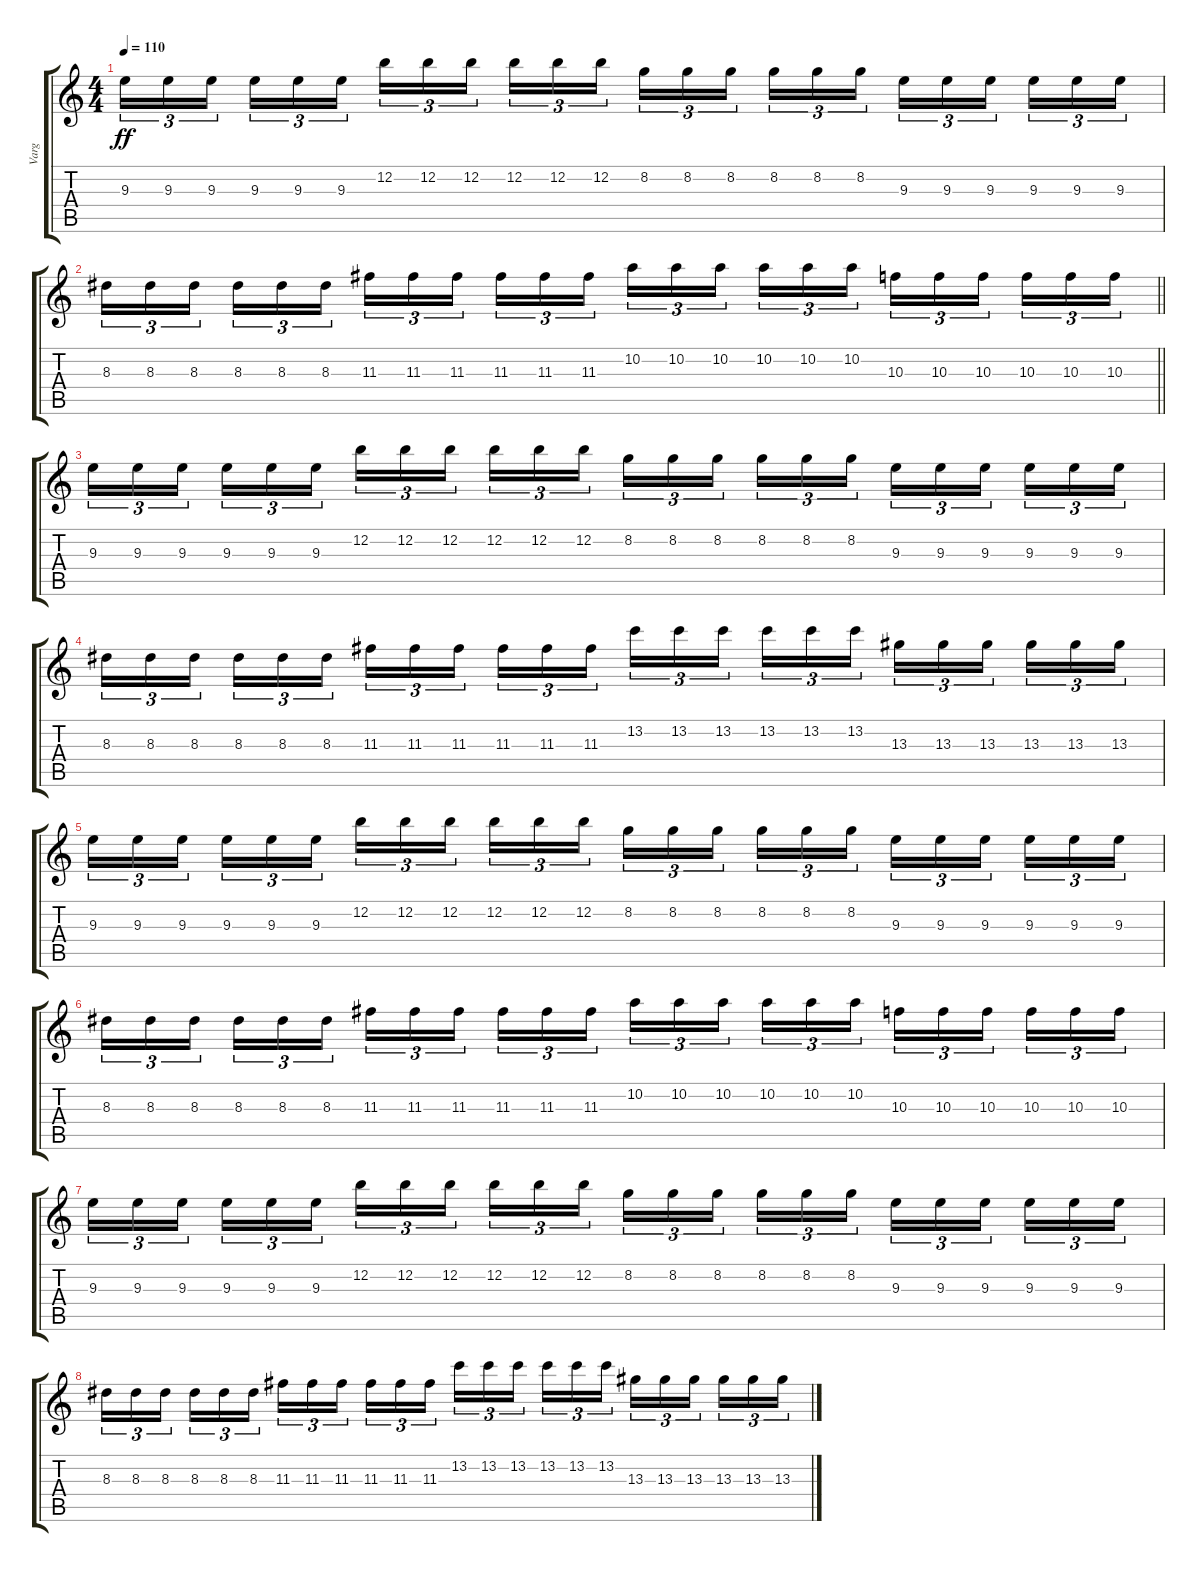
\track ("Varg" "Varg") {instrument distortionguitar}
\staff {score tabs}
\tuning (E4 B3 G3 D3 A2 E2) {hide}
\ts (4 4)
\tempo 110
\clef g2
\ks c
9.3.16{tu (3 2) dy ff} 9.3.16{tu (3 2)} 9.3.16{tu (3 2) beam splitsecondary} 9.3.16{tu (3 2)} 9.3.16{tu (3 2)} 9.3.16{tu (3 2)} 12.2.16{tu (3 2)} 12.2.16{tu (3 2)} 12.2.16{tu (3 2) beam splitsecondary} 12.2.16{tu (3 2)} 12.2.16{tu (3 2)} 12.2.16{tu (3 2)} 8.2.16{tu (3 2)} 8.2.16{tu (3 2)} 8.2.16{tu (3 2) beam splitsecondary} 8.2.16{tu (3 2)} 8.2.16{tu (3 2)} 8.2.16{tu (3 2)} 9.3.16{tu (3 2)} 9.3.16{tu (3 2)} 9.3.16{tu (3 2) beam splitsecondary} 9.3.16{tu (3 2)} 9.3.16{tu (3 2)} 9.3.16{tu (3 2)} |
\barLineRight lightlight
8.3.16{tu (3 2)} 8.3.16{tu (3 2)} 8.3.16{tu (3 2) beam splitsecondary} 8.3.16{tu (3 2)} 8.3.16{tu (3 2)} 8.3.16{tu (3 2)} 11.3.16{tu (3 2)} 11.3.16{tu (3 2)} 11.3.16{tu (3 2) beam splitsecondary} 11.3.16{tu (3 2)} 11.3.16{tu (3 2)} 11.3.16{tu (3 2)} 10.2.16{tu (3 2)} 10.2.16{tu (3 2)} 10.2.16{tu (3 2) beam splitsecondary} 10.2.16{tu (3 2)} 10.2.16{tu (3 2)} 10.2.16{tu (3 2)} 10.3.16{tu (3 2)} 10.3.16{tu (3 2)} 10.3.16{tu (3 2) beam splitsecondary} 10.3.16{tu (3 2)} 10.3.16{tu (3 2)} 10.3.16{tu (3 2)} |
9.3.16{tu (3 2)} 9.3.16{tu (3 2)} 9.3.16{tu (3 2) beam splitsecondary} 9.3.16{tu (3 2)} 9.3.16{tu (3 2)} 9.3.16{tu (3 2)} 12.2.16{tu (3 2)} 12.2.16{tu (3 2)} 12.2.16{tu (3 2) beam splitsecondary} 12.2.16{tu (3 2)} 12.2.16{tu (3 2)} 12.2.16{tu (3 2)} 8.2.16{tu (3 2)} 8.2.16{tu (3 2)} 8.2.16{tu (3 2) beam splitsecondary} 8.2.16{tu (3 2)} 8.2.16{tu (3 2)} 8.2.16{tu (3 2)} 9.3.16{tu (3 2)} 9.3.16{tu (3 2)} 9.3.16{tu (3 2) beam splitsecondary} 9.3.16{tu (3 2)} 9.3.16{tu (3 2)} 9.3.16{tu (3 2)} |
8.3.16{tu (3 2)} 8.3.16{tu (3 2)} 8.3.16{tu (3 2) beam splitsecondary} 8.3.16{tu (3 2)} 8.3.16{tu (3 2)} 8.3.16{tu (3 2)} 11.3.16{tu (3 2)} 11.3.16{tu (3 2)} 11.3.16{tu (3 2) beam splitsecondary} 11.3.16{tu (3 2)} 11.3.16{tu (3 2)} 11.3.16{tu (3 2)} 13.2.16{tu (3 2)} 13.2.16{tu (3 2)} 13.2.16{tu (3 2) beam splitsecondary} 13.2.16{tu (3 2)} 13.2.16{tu (3 2)} 13.2.16{tu (3 2)} 13.3.16{tu (3 2)} 13.3.16{tu (3 2)} 13.3.16{tu (3 2) beam splitsecondary} 13.3.16{tu (3 2)} 13.3.16{tu (3 2)} 13.3.16{tu (3 2)} |
9.3.16{tu (3 2)} 9.3.16{tu (3 2)} 9.3.16{tu (3 2) beam splitsecondary} 9.3.16{tu (3 2)} 9.3.16{tu (3 2)} 9.3.16{tu (3 2)} 12.2.16{tu (3 2)} 12.2.16{tu (3 2)} 12.2.16{tu (3 2) beam splitsecondary} 12.2.16{tu (3 2)} 12.2.16{tu (3 2)} 12.2.16{tu (3 2)} 8.2.16{tu (3 2)} 8.2.16{tu (3 2)} 8.2.16{tu (3 2) beam splitsecondary} 8.2.16{tu (3 2)} 8.2.16{tu (3 2)} 8.2.16{tu (3 2)} 9.3.16{tu (3 2)} 9.3.16{tu (3 2)} 9.3.16{tu (3 2) beam splitsecondary} 9.3.16{tu (3 2)} 9.3.16{tu (3 2)} 9.3.16{tu (3 2)} |
8.3.16{tu (3 2)} 8.3.16{tu (3 2)} 8.3.16{tu (3 2) beam splitsecondary} 8.3.16{tu (3 2)} 8.3.16{tu (3 2)} 8.3.16{tu (3 2)} 11.3.16{tu (3 2)} 11.3.16{tu (3 2)} 11.3.16{tu (3 2) beam splitsecondary} 11.3.16{tu (3 2)} 11.3.16{tu (3 2)} 11.3.16{tu (3 2)} 10.2.16{tu (3 2)} 10.2.16{tu (3 2)} 10.2.16{tu (3 2) beam splitsecondary} 10.2.16{tu (3 2)} 10.2.16{tu (3 2)} 10.2.16{tu (3 2)} 10.3.16{tu (3 2)} 10.3.16{tu (3 2)} 10.3.16{tu (3 2) beam splitsecondary} 10.3.16{tu (3 2)} 10.3.16{tu (3 2)} 10.3.16{tu (3 2)} |
9.3.16{tu (3 2)} 9.3.16{tu (3 2)} 9.3.16{tu (3 2) beam splitsecondary} 9.3.16{tu (3 2)} 9.3.16{tu (3 2)} 9.3.16{tu (3 2)} 12.2.16{tu (3 2)} 12.2.16{tu (3 2)} 12.2.16{tu (3 2) beam splitsecondary} 12.2.16{tu (3 2)} 12.2.16{tu (3 2)} 12.2.16{tu (3 2)} 8.2.16{tu (3 2)} 8.2.16{tu (3 2)} 8.2.16{tu (3 2) beam splitsecondary} 8.2.16{tu (3 2)} 8.2.16{tu (3 2)} 8.2.16{tu (3 2)} 9.3.16{tu (3 2)} 9.3.16{tu (3 2)} 9.3.16{tu (3 2) beam splitsecondary} 9.3.16{tu (3 2)} 9.3.16{tu (3 2)} 9.3.16{tu (3 2)} |
8.3.16{tu (3 2)} 8.3.16{tu (3 2)} 8.3.16{tu (3 2) beam splitsecondary} 8.3.16{tu (3 2)} 8.3.16{tu (3 2)} 8.3.16{tu (3 2)} 11.3.16{tu (3 2)} 11.3.16{tu (3 2)} 11.3.16{tu (3 2) beam splitsecondary} 11.3.16{tu (3 2)} 11.3.16{tu (3 2)} 11.3.16{tu (3 2)} 13.2.16{tu (3 2)} 13.2.16{tu (3 2)} 13.2.16{tu (3 2) beam splitsecondary} 13.2.16{tu (3 2)} 13.2.16{tu (3 2)} 13.2.16{tu (3 2)} 13.3.16{tu (3 2)} 13.3.16{tu (3 2)} 13.3.16{tu (3 2) beam splitsecondary} 13.3.16{tu (3 2)} 13.3.16{tu (3 2)} 13.3.16{tu (3 2)}
